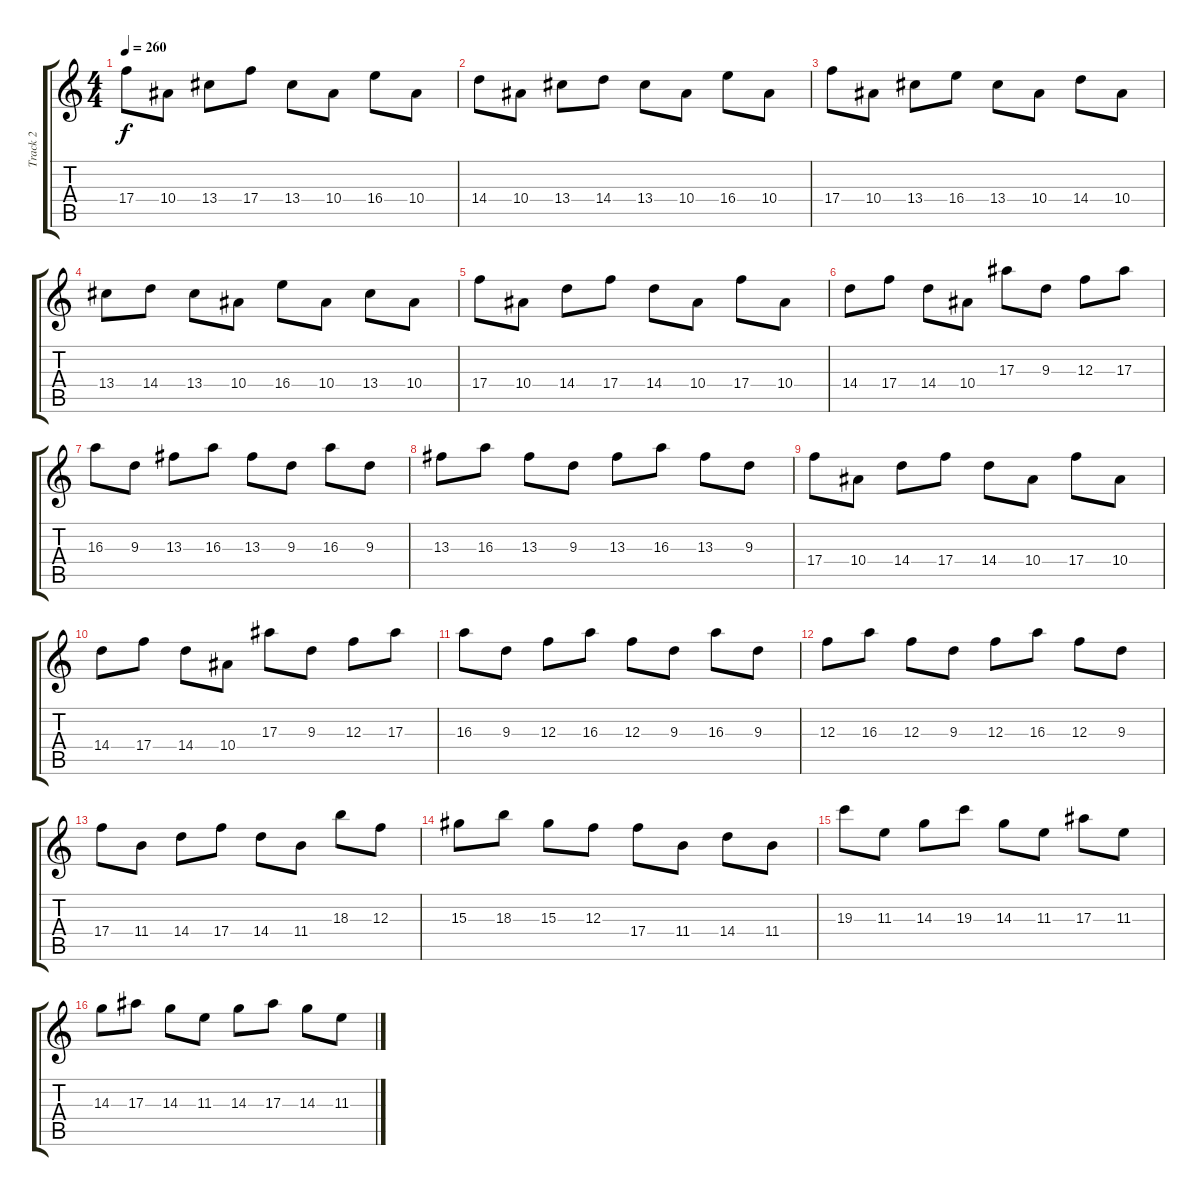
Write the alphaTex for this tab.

\track ("Track 2" "Track 2") {instrument distortionguitar}
\staff {score tabs}
\tuning (D4 A3 F3 C3 G2 D2) {hide}
\ts (4 4)
\tempo 260
\clef g2
\ks c
17.4.8{dy f} 10.4.8 13.4.8 17.4.8 13.4.8 10.4.8 16.4.8 10.4.8 |
14.4.8 10.4.8 13.4.8 14.4.8 13.4.8 10.4.8 16.4.8 10.4.8 |
17.4.8 10.4.8 13.4.8 16.4.8 13.4.8 10.4.8 14.4.8 10.4.8 |
13.4.8 14.4.8 13.4.8 10.4.8 16.4.8 10.4.8 13.4.8 10.4.8 |
17.4.8 10.4.8 14.4.8 17.4.8 14.4.8 10.4.8 17.4.8 10.4.8 |
14.4.8 17.4.8 14.4.8 10.4.8 17.3.8 9.3.8 12.3.8 17.3.8 |
16.3.8 9.3.8 13.3.8 16.3.8 13.3.8 9.3.8 16.3.8 9.3.8 |
13.3.8 16.3.8 13.3.8 9.3.8 13.3.8 16.3.8 13.3.8 9.3.8 |
17.4.8 10.4.8 14.4.8 17.4.8 14.4.8 10.4.8 17.4.8 10.4.8 |
14.4.8 17.4.8 14.4.8 10.4.8 17.3.8 9.3.8 12.3.8 17.3.8 |
16.3.8 9.3.8 12.3.8 16.3.8 12.3.8 9.3.8 16.3.8 9.3.8 |
12.3.8 16.3.8 12.3.8 9.3.8 12.3.8 16.3.8 12.3.8 9.3.8 |
17.4.8 11.4.8 14.4.8 17.4.8 14.4.8 11.4.8 18.3.8 12.3.8 |
15.3.8 18.3.8 15.3.8 12.3.8 17.4.8 11.4.8 14.4.8 11.4.8 |
19.3.8 11.3.8 14.3.8 19.3.8 14.3.8 11.3.8 17.3.8 11.3.8 |
14.3.8 17.3.8 14.3.8 11.3.8 14.3.8 17.3.8 14.3.8 11.3.8
